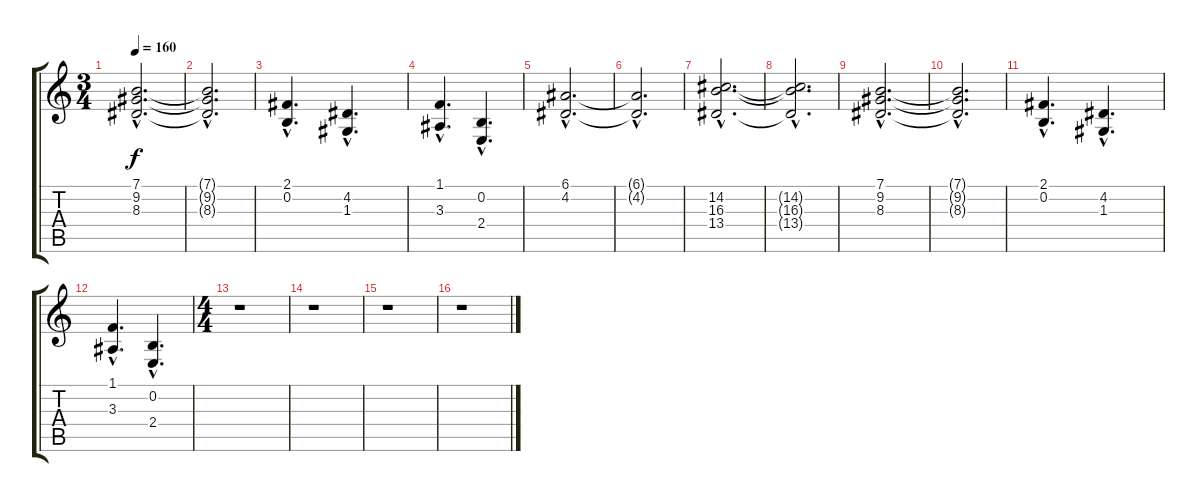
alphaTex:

\track "" {instrument synthstrings1}
\staff {score tabs}
\tuning (E4 B3 G3 D3 A2 E2) {hide}
\ts (3 4)
\tempo 160
\clef g2
\ks c
(7.1{hac} 9.2{hac} 8.3{hac}).2{d dy f} |
(7.1{hac t} 9.2{hac t} 8.3{hac t}).2{d} |
(2.1{hac} 0.2{hac}).4{d} (4.2{hac} 1.3{hac}).4{d} |
(1.1{hac} 3.3{hac}).4{d} (0.2{hac} 2.4{hac}).4{d} |
(6.1{hac} 4.2{hac}).2{d} |
(6.1{hac t} 4.2{hac t}).2{d} |
(14.2{hac} 16.3{hac} 13.4{hac}).2{d} |
(14.2{hac t} 16.3{hac t} 13.4{hac t}).2{d} |
(7.1{hac} 9.2{hac} 8.3{hac}).2{d} |
(7.1{hac t} 9.2{hac t} 8.3{hac t}).2{d} |
(2.1{hac} 0.2{hac}).4{d} (4.2{hac} 1.3{hac}).4{d} |
(1.1{hac} 3.3{hac}).4{d} (0.2{hac} 2.4{hac}).4{d} |
\ts (4 4)
r.1 |
r.1 |
r.1 |
r.1
